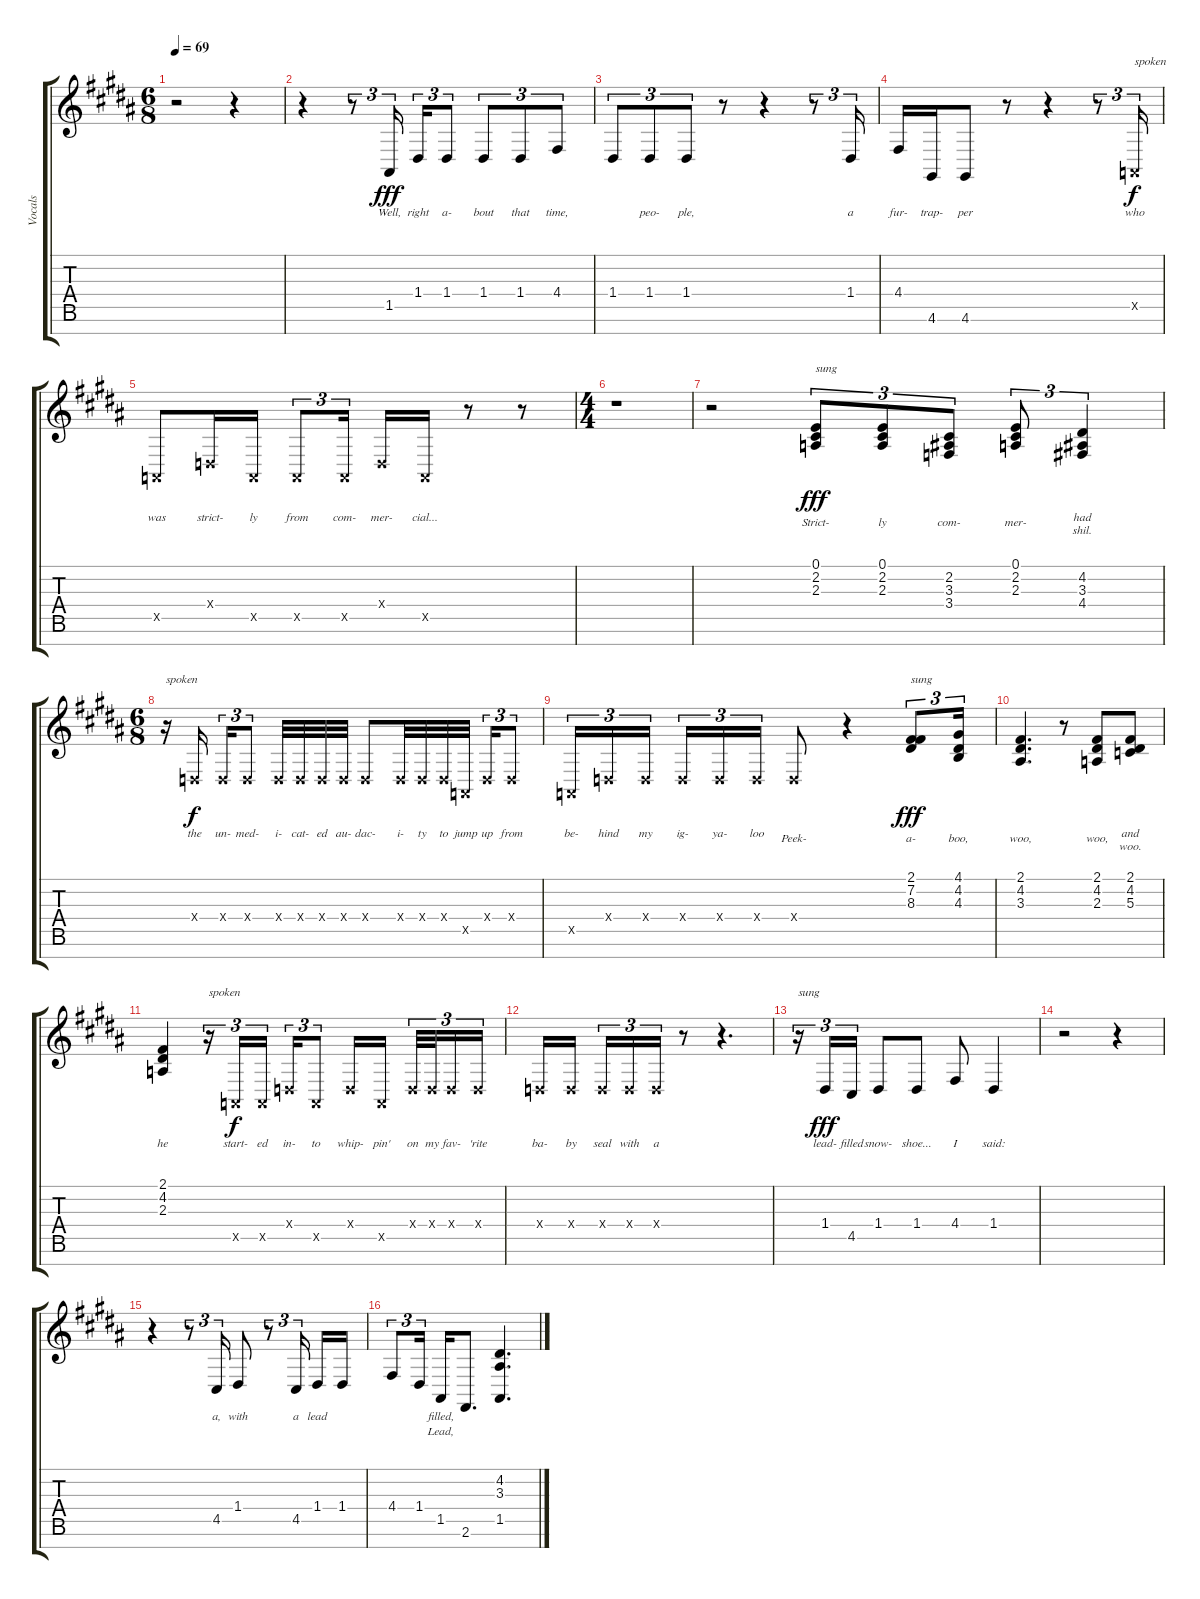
\track ("Vocals" "Vocals") {instrument lead6voice}
\staff {score tabs}
\tuning (E4 B3 G3 D3 A2 E2 B1) {hide}
\ts (6 8)
\tempo 69
\clef g2
\ks b
r.2{dy fff instrument lead6voice} r.4 |
r.4 r.8{tu (3 2)} 1.5.16{tu (3 2) lyrics (0 "Well,") lyrics (1 "") lyrics (2 "") lyrics (3 "") lyrics (4 "")} 1.4.16{tu (3 2) lyrics (0 "right") lyrics (1 "") lyrics (2 "") lyrics (3 "") lyrics (4 "")} 1.4.8{tu (3 2) lyrics (0 "a-") lyrics (1 "") lyrics (2 "") lyrics (3 "") lyrics (4 "")} 1.4.8{tu (3 2) lyrics (0 "bout") lyrics (1 "") lyrics (2 "") lyrics (3 "") lyrics (4 "")} 1.4.8{tu (3 2) lyrics (0 "that") lyrics (1 "") lyrics (2 "") lyrics (3 "") lyrics (4 "")} 4.4.8{tu (3 2) lyrics (0 "time,") lyrics (1 "") lyrics (2 "") lyrics (3 "") lyrics (4 "")} |
1.4.8{tu (3 2) lyrics (0 "") lyrics (1 "") lyrics (2 "") lyrics (3 "") lyrics (4 "")} 1.4.8{tu (3 2) lyrics (0 "peo-") lyrics (1 "") lyrics (2 "") lyrics (3 "") lyrics (4 "")} 1.4.8{tu (3 2) lyrics (0 "ple,") lyrics (1 "") lyrics (2 "") lyrics (3 "") lyrics (4 "")} r.8 r.4 r.8{tu (3 2)} 1.4.16{tu (3 2) lyrics (0 "a") lyrics (1 "") lyrics (2 "") lyrics (3 "") lyrics (4 "")} |
4.4.16{lyrics (0 "fur-") lyrics (1 "") lyrics (2 "") lyrics (3 "") lyrics (4 "")} 4.6.16{lyrics (0 "trap-") lyrics (1 "") lyrics (2 "") lyrics (3 "") lyrics (4 "")} 4.6.8{lyrics (0 "per") lyrics (1 "") lyrics (2 "") lyrics (3 "") lyrics (4 "")} r.8 r.4 r.8{tu (3 2)} 0.5{x}.16{tu (3 2) txt "spoken" lyrics (0 "who") lyrics (1 "") lyrics (2 "") lyrics (3 "") lyrics (4 "") dy f} |
0.5{x}.8{lyrics (0 "was") lyrics (1 "") lyrics (2 "") lyrics (3 "") lyrics (4 "")} 0.4{x}.16{lyrics (0 "strict-") lyrics (1 "") lyrics (2 "") lyrics (3 "") lyrics (4 "")} 0.5{x}.16{lyrics (0 "ly") lyrics (1 "") lyrics (2 "") lyrics (3 "") lyrics (4 "")} 0.5{x}.8{tu (3 2) lyrics (0 "from") lyrics (1 "") lyrics (2 "") lyrics (3 "") lyrics (4 "")} 0.5{x}.16{tu (3 2) lyrics (0 "com-") lyrics (1 "") lyrics (2 "") lyrics (3 "") lyrics (4 "")} 0.4{x}.16{lyrics (0 "mer-") lyrics (1 "") lyrics (2 "") lyrics (3 "") lyrics (4 "")} 0.5{x}.16{lyrics (0 "cial...") lyrics (1 "") lyrics (2 "") lyrics (3 "") lyrics (4 "")} r.8 r.8 |
\ts (4 4)
r.1 |
r.2 (0.1 2.2 2.3).8{tu (3 2) txt "sung" lyrics (0 "") lyrics (1 "Strict-") lyrics (2 "") lyrics (3 "") lyrics (4 "") dy fff} (0.1 2.2 2.3).8{tu (3 2) lyrics (0 "") lyrics (1 "ly") lyrics (2 "") lyrics (3 "") lyrics (4 "")} (2.2 3.3 3.4).8{tu (3 2) lyrics (0 "") lyrics (1 "com-") lyrics (2 "") lyrics (3 "") lyrics (4 "")} (0.1 2.2 2.3).8{tu (3 2) lyrics (0 "") lyrics (1 "mer-") lyrics (2 "") lyrics (3 "") lyrics (4 "")} (4.2 3.3 4.4).4{tu (3 2) lyrics (0 "had") lyrics (1 "shil.") lyrics (2 "") lyrics (3 "") lyrics (4 "")} |
\ts (6 8)
r.16{txt "spoken"} 0.4{x}.16{lyrics (0 "the") lyrics (1 "") lyrics (2 "") lyrics (3 "") lyrics (4 "") dy f beam splitsecondary} 0.4{x}.16{tu (3 2) lyrics (0 "un-") lyrics (1 "") lyrics (2 "") lyrics (3 "") lyrics (4 "")} 0.4{x}.8{tu (3 2) lyrics (0 "med-") lyrics (1 "") lyrics (2 "") lyrics (3 "") lyrics (4 "")} 0.4{x}.32{lyrics (0 "i-") lyrics (1 "") lyrics (2 "") lyrics (3 "") lyrics (4 "")} 0.4{x}.32{lyrics (0 "cat-") lyrics (1 "") lyrics (2 "") lyrics (3 "") lyrics (4 "")} 0.4{x}.32{lyrics (0 "ed") lyrics (1 "") lyrics (2 "") lyrics (3 "") lyrics (4 "")} 0.4{x}.32{lyrics (0 "au-") lyrics (1 "") lyrics (2 "") lyrics (3 "") lyrics (4 "")} 0.4{x}.8{lyrics (0 "dac-") lyrics (1 "") lyrics (2 "") lyrics (3 "") lyrics (4 "")} 0.4{x}.32{lyrics (0 "i-") lyrics (1 "") lyrics (2 "") lyrics (3 "") lyrics (4 "")} 0.4{x}.32{lyrics (0 "ty") lyrics (1 "") lyrics (2 "") lyrics (3 "") lyrics (4 "")} 0.4{x}.32{lyrics (0 "to") lyrics (1 "") lyrics (2 "") lyrics (3 "") lyrics (4 "")} 0.5{x}.32{lyrics (0 "jump") lyrics (1 "") lyrics (2 "") lyrics (3 "") lyrics (4 "") beam splitsecondary} 0.4{x}.16{tu (3 2) lyrics (0 "up") lyrics (1 "") lyrics (2 "") lyrics (3 "") lyrics (4 "")} 0.4{x}.8{tu (3 2) lyrics (0 "from") lyrics (1 "") lyrics (2 "") lyrics (3 "") lyrics (4 "")} |
0.5{x}.16{tu (3 2) lyrics (0 "be-") lyrics (1 "") lyrics (2 "") lyrics (3 "") lyrics (4 "")} 0.4{x}.16{tu (3 2) lyrics (0 "hind") lyrics (1 "") lyrics (2 "") lyrics (3 "") lyrics (4 "")} 0.4{x}.16{tu (3 2) lyrics (0 "my") lyrics (1 "") lyrics (2 "") lyrics (3 "") lyrics (4 "") beam splitsecondary} 0.4{x}.16{tu (3 2) lyrics (0 "ig-") lyrics (1 "") lyrics (2 "") lyrics (3 "") lyrics (4 "")} 0.4{x}.16{tu (3 2) lyrics (0 "ya-") lyrics (1 "") lyrics (2 "") lyrics (3 "") lyrics (4 "")} 0.4{x}.16{tu (3 2) lyrics (0 "loo") lyrics (1 "") lyrics (2 "") lyrics (3 "") lyrics (4 "")} 0.4{x}.8{lyrics (0 "") lyrics (1 "Peek-") lyrics (2 "") lyrics (3 "") lyrics (4 "")} r.4 (2.1 7.2 8.3).8{tu (3 2) txt "sung" lyrics (0 "") lyrics (1 "a-") lyrics (2 "") lyrics (3 "") lyrics (4 "") dy fff} (4.1 4.2 4.3).16{tu (3 2) lyrics (0 "") lyrics (1 "boo,") lyrics (2 "") lyrics (3 "") lyrics (4 "")} |
(2.1 4.2 3.3).4{d lyrics (0 "") lyrics (1 "woo,") lyrics (2 "") lyrics (3 "") lyrics (4 "")} r.8 (2.1 4.2 2.3).8{lyrics (0 "") lyrics (1 "woo,") lyrics (2 "") lyrics (3 "") lyrics (4 "")} (2.1 4.2 5.3).8{lyrics (0 "and") lyrics (1 "woo.") lyrics (2 "") lyrics (3 "") lyrics (4 "")} |
(2.1 4.2 2.3).4{lyrics (0 "he") lyrics (1 "") lyrics (2 "") lyrics (3 "") lyrics (4 "")} r.16{tu (3 2) txt "spoken"} 0.5{x}.16{tu (3 2) lyrics (0 "start-") lyrics (1 "") lyrics (2 "") lyrics (3 "") lyrics (4 "") dy f} 0.5{x}.16{tu (3 2) lyrics (0 "ed") lyrics (1 "") lyrics (2 "") lyrics (3 "") lyrics (4 "")} 0.4{x}.16{tu (3 2) lyrics (0 "in-") lyrics (1 "") lyrics (2 "") lyrics (3 "") lyrics (4 "")} 0.5{x}.8{tu (3 2) lyrics (0 "to") lyrics (1 "") lyrics (2 "") lyrics (3 "") lyrics (4 "")} 0.4{x}.16{lyrics (0 "whip-") lyrics (1 "") lyrics (2 "") lyrics (3 "") lyrics (4 "")} 0.5{x}.16{lyrics (0 "pin'") lyrics (1 "") lyrics (2 "") lyrics (3 "") lyrics (4 "") beam splitsecondary} 0.4{x}.32{tu (3 2) lyrics (0 "on") lyrics (1 "") lyrics (2 "") lyrics (3 "") lyrics (4 "")} 0.4{x}.32{tu (3 2) lyrics (0 "my") lyrics (1 "") lyrics (2 "") lyrics (3 "") lyrics (4 "")} 0.4{x}.16{tu (3 2) lyrics (0 "fav-") lyrics (1 "") lyrics (2 "") lyrics (3 "") lyrics (4 "")} 0.4{x}.16{tu (3 2) lyrics (0 "'rite") lyrics (1 "") lyrics (2 "") lyrics (3 "") lyrics (4 "")} |
0.4{x}.16{lyrics (0 "ba-") lyrics (1 "") lyrics (2 "") lyrics (3 "") lyrics (4 "")} 0.4{x}.16{lyrics (0 "by") lyrics (1 "") lyrics (2 "") lyrics (3 "") lyrics (4 "") beam splitsecondary} 0.4{x}.16{tu (3 2) lyrics (0 "seal") lyrics (1 "") lyrics (2 "") lyrics (3 "") lyrics (4 "")} 0.4{x}.16{tu (3 2) lyrics (0 "with") lyrics (1 "") lyrics (2 "") lyrics (3 "") lyrics (4 "")} 0.4{x}.16{tu (3 2) lyrics (0 "a") lyrics (1 "") lyrics (2 "") lyrics (3 "") lyrics (4 "")} r.8 r.4{d} |
r.16{tu (3 2) txt "sung"} 1.4.16{tu (3 2) lyrics (0 "lead-") lyrics (1 "") lyrics (2 "") lyrics (3 "") lyrics (4 "") dy fff} 4.5.16{tu (3 2) lyrics (0 "filled") lyrics (1 "") lyrics (2 "") lyrics (3 "") lyrics (4 "")} 1.4.8{lyrics (0 "snow-") lyrics (1 "") lyrics (2 "") lyrics (3 "") lyrics (4 "")} 1.4.8{lyrics (0 "shoe...") lyrics (1 "") lyrics (2 "") lyrics (3 "") lyrics (4 "")} 4.4.8{lyrics (0 "I") lyrics (1 "") lyrics (2 "") lyrics (3 "") lyrics (4 "")} 1.4.4{lyrics (0 "said:") lyrics (1 "") lyrics (2 "") lyrics (3 "") lyrics (4 "")} |
r.2 r.4 |
r.4 r.8{tu (3 2)} 4.5.16{tu (3 2) lyrics (0 "a,") lyrics (1 "") lyrics (2 "") lyrics (3 "") lyrics (4 "")} 1.4.8{lyrics (0 "with") lyrics (1 "") lyrics (2 "") lyrics (3 "") lyrics (4 "")} r.8{tu (3 2)} 4.5.16{tu (3 2) lyrics (0 "a") lyrics (1 "") lyrics (2 "") lyrics (3 "") lyrics (4 "") beam splitsecondary} 1.4.16{lyrics (0 "lead") lyrics (1 "") lyrics (2 "") lyrics (3 "") lyrics (4 "")} 1.4.16{lyrics (0 "") lyrics (1 "") lyrics (2 "") lyrics (3 "") lyrics (4 "")} |
4.4.8{tu (3 2) lyrics (0 "") lyrics (1 "") lyrics (2 "") lyrics (3 "") lyrics (4 "")} 1.4.16{tu (3 2) lyrics (0 "") lyrics (1 "") lyrics (2 "") lyrics (3 "") lyrics (4 "") beam splitsecondary} 1.5.16{lyrics (0 "filled,") lyrics (1 "Lead,") lyrics (2 "") lyrics (3 "") lyrics (4 "")} 2.6.8{d lyrics (0 "") lyrics (1 "") lyrics (2 "") lyrics (3 "") lyrics (4 "")} (4.2 3.3 1.5).4{d lyrics (0 "") lyrics (1 "") lyrics (2 "") lyrics (3 "") lyrics (4 "")}
